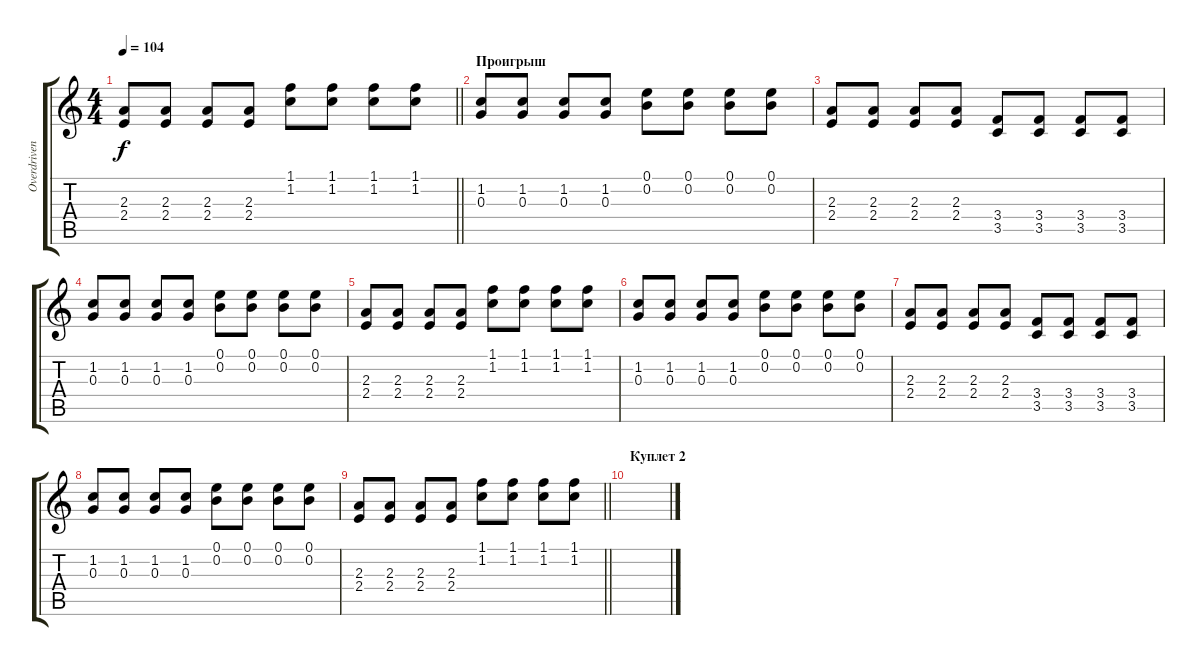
\track ("Overdriven" "Overdriven") {instrument overdrivenguitar}
\staff {score tabs}
\tuning (E4 B3 G3 D3 A2 E2) {hide}
\ts (4 4)
\tempo 104
\clef g2
\barLineRight lightlight
\ks c
(2.3 2.4).8{dy f} (2.3 2.4).8 (2.3 2.4).8 (2.3 2.4).8 (1.1 1.2).8 (1.1 1.2).8 (1.1 1.2).8 (1.1 1.2).8 |
\section ("" "Проигрыш")
(1.2 0.3).8 (1.2 0.3).8 (1.2 0.3).8 (1.2 0.3).8 (0.1 0.2).8 (0.1 0.2).8 (0.1 0.2).8 (0.1 0.2).8 |
(2.3 2.4).8 (2.3 2.4).8 (2.3 2.4).8 (2.3 2.4).8 (3.4 3.5).8 (3.4 3.5).8 (3.4 3.5).8 (3.4 3.5).8 |
(1.2 0.3).8 (1.2 0.3).8 (1.2 0.3).8 (1.2 0.3).8 (0.1 0.2).8 (0.1 0.2).8 (0.1 0.2).8 (0.1 0.2).8 |
(2.3 2.4).8 (2.3 2.4).8 (2.3 2.4).8 (2.3 2.4).8 (1.1 1.2).8 (1.1 1.2).8 (1.1 1.2).8 (1.1 1.2).8 |
(1.2 0.3).8 (1.2 0.3).8 (1.2 0.3).8 (1.2 0.3).8 (0.1 0.2).8 (0.1 0.2).8 (0.1 0.2).8 (0.1 0.2).8 |
(2.3 2.4).8 (2.3 2.4).8 (2.3 2.4).8 (2.3 2.4).8 (3.4 3.5).8 (3.4 3.5).8 (3.4 3.5).8 (3.4 3.5).8 |
(1.2 0.3).8 (1.2 0.3).8 (1.2 0.3).8 (1.2 0.3).8 (0.1 0.2).8 (0.1 0.2).8 (0.1 0.2).8 (0.1 0.2).8 |
\barLineRight lightlight
(2.3 2.4).8 (2.3 2.4).8 (2.3 2.4).8 (2.3 2.4).8 (1.1 1.2).8 (1.1 1.2).8 (1.1 1.2).8 (1.1 1.2).8 |
\section ("" "Куплет 2")
